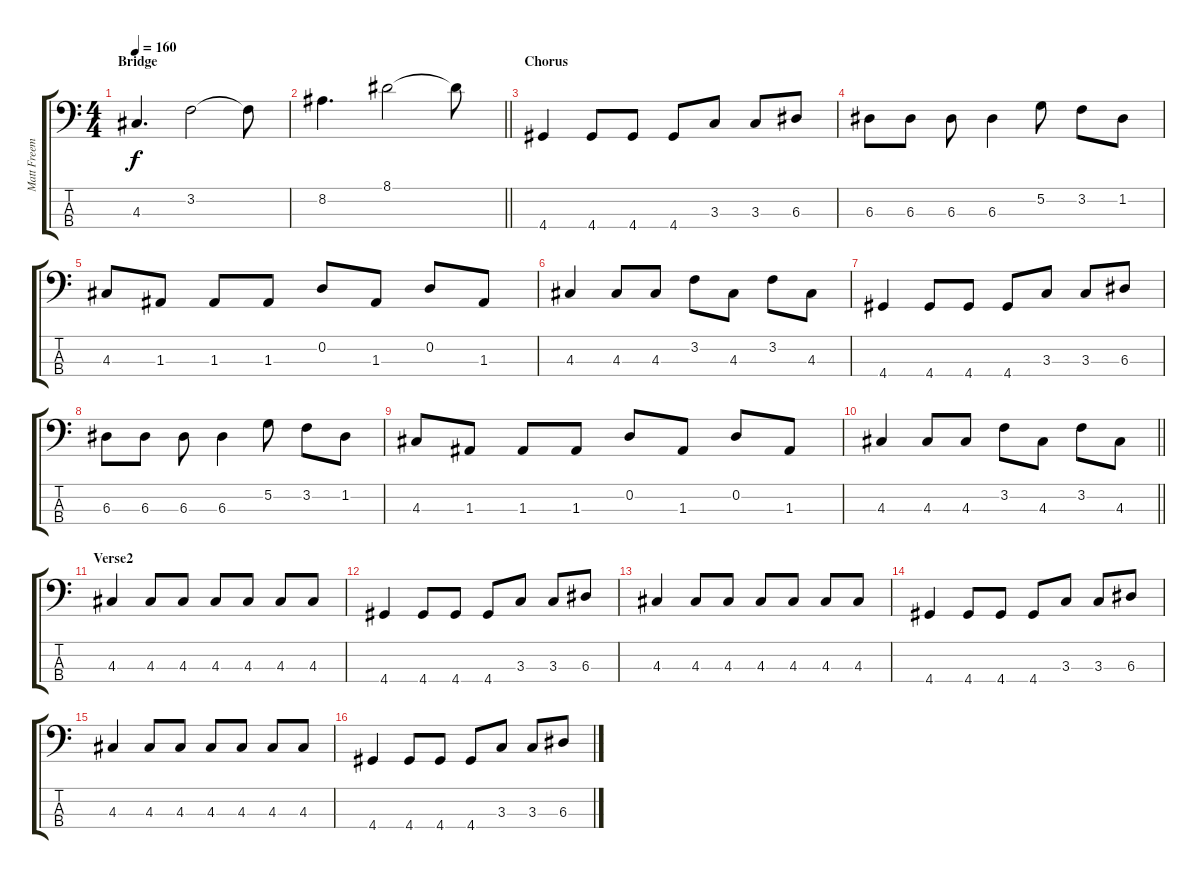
\track ("Matt Freeman" "Matt Freem") {instrument electricbassfinger}
\staff {score tabs}
\tuning (G2 D2 A1 E1) {hide}
\ts (4 4)
\section ("" "Bridge")
\tempo 160
\clef f4
\ks c
4.3.4{d dy f} 3.2.2 3.2{t}.8 |
\barLineRight lightlight
8.2.4{d} 8.1.2 8.1{t}.8 |
\section ("" "Chorus")
4.4.4 4.4.8 4.4.8 4.4.8 3.3.8 3.3.8 6.3.8 |
6.3.8 6.3.8 6.3.8 6.3.4 5.2.8 3.2.8 1.2.8 |
4.3.8 1.3.8 1.3.8 1.3.8 0.2.8 1.3.8 0.2.8 1.3.8 |
4.3.4 4.3.8 4.3.8 3.2.8 4.3.8 3.2.8 4.3.8 |
4.4.4 4.4.8 4.4.8 4.4.8 3.3.8 3.3.8 6.3.8 |
6.3.8 6.3.8 6.3.8 6.3.4 5.2.8 3.2.8 1.2.8 |
4.3.8 1.3.8 1.3.8 1.3.8 0.2.8 1.3.8 0.2.8 1.3.8 |
\barLineRight lightlight
4.3.4 4.3.8 4.3.8 3.2.8 4.3.8 3.2.8 4.3.8 |
\section ("" "Verse2")
4.3.4 4.3.8 4.3.8 4.3.8 4.3.8 4.3.8 4.3.8 |
4.4.4 4.4.8 4.4.8 4.4.8 3.3.8 3.3.8 6.3.8 |
4.3.4 4.3.8 4.3.8 4.3.8 4.3.8 4.3.8 4.3.8 |
4.4.4 4.4.8 4.4.8 4.4.8 3.3.8 3.3.8 6.3.8 |
4.3.4 4.3.8 4.3.8 4.3.8 4.3.8 4.3.8 4.3.8 |
4.4.4 4.4.8 4.4.8 4.4.8 3.3.8 3.3.8 6.3.8
